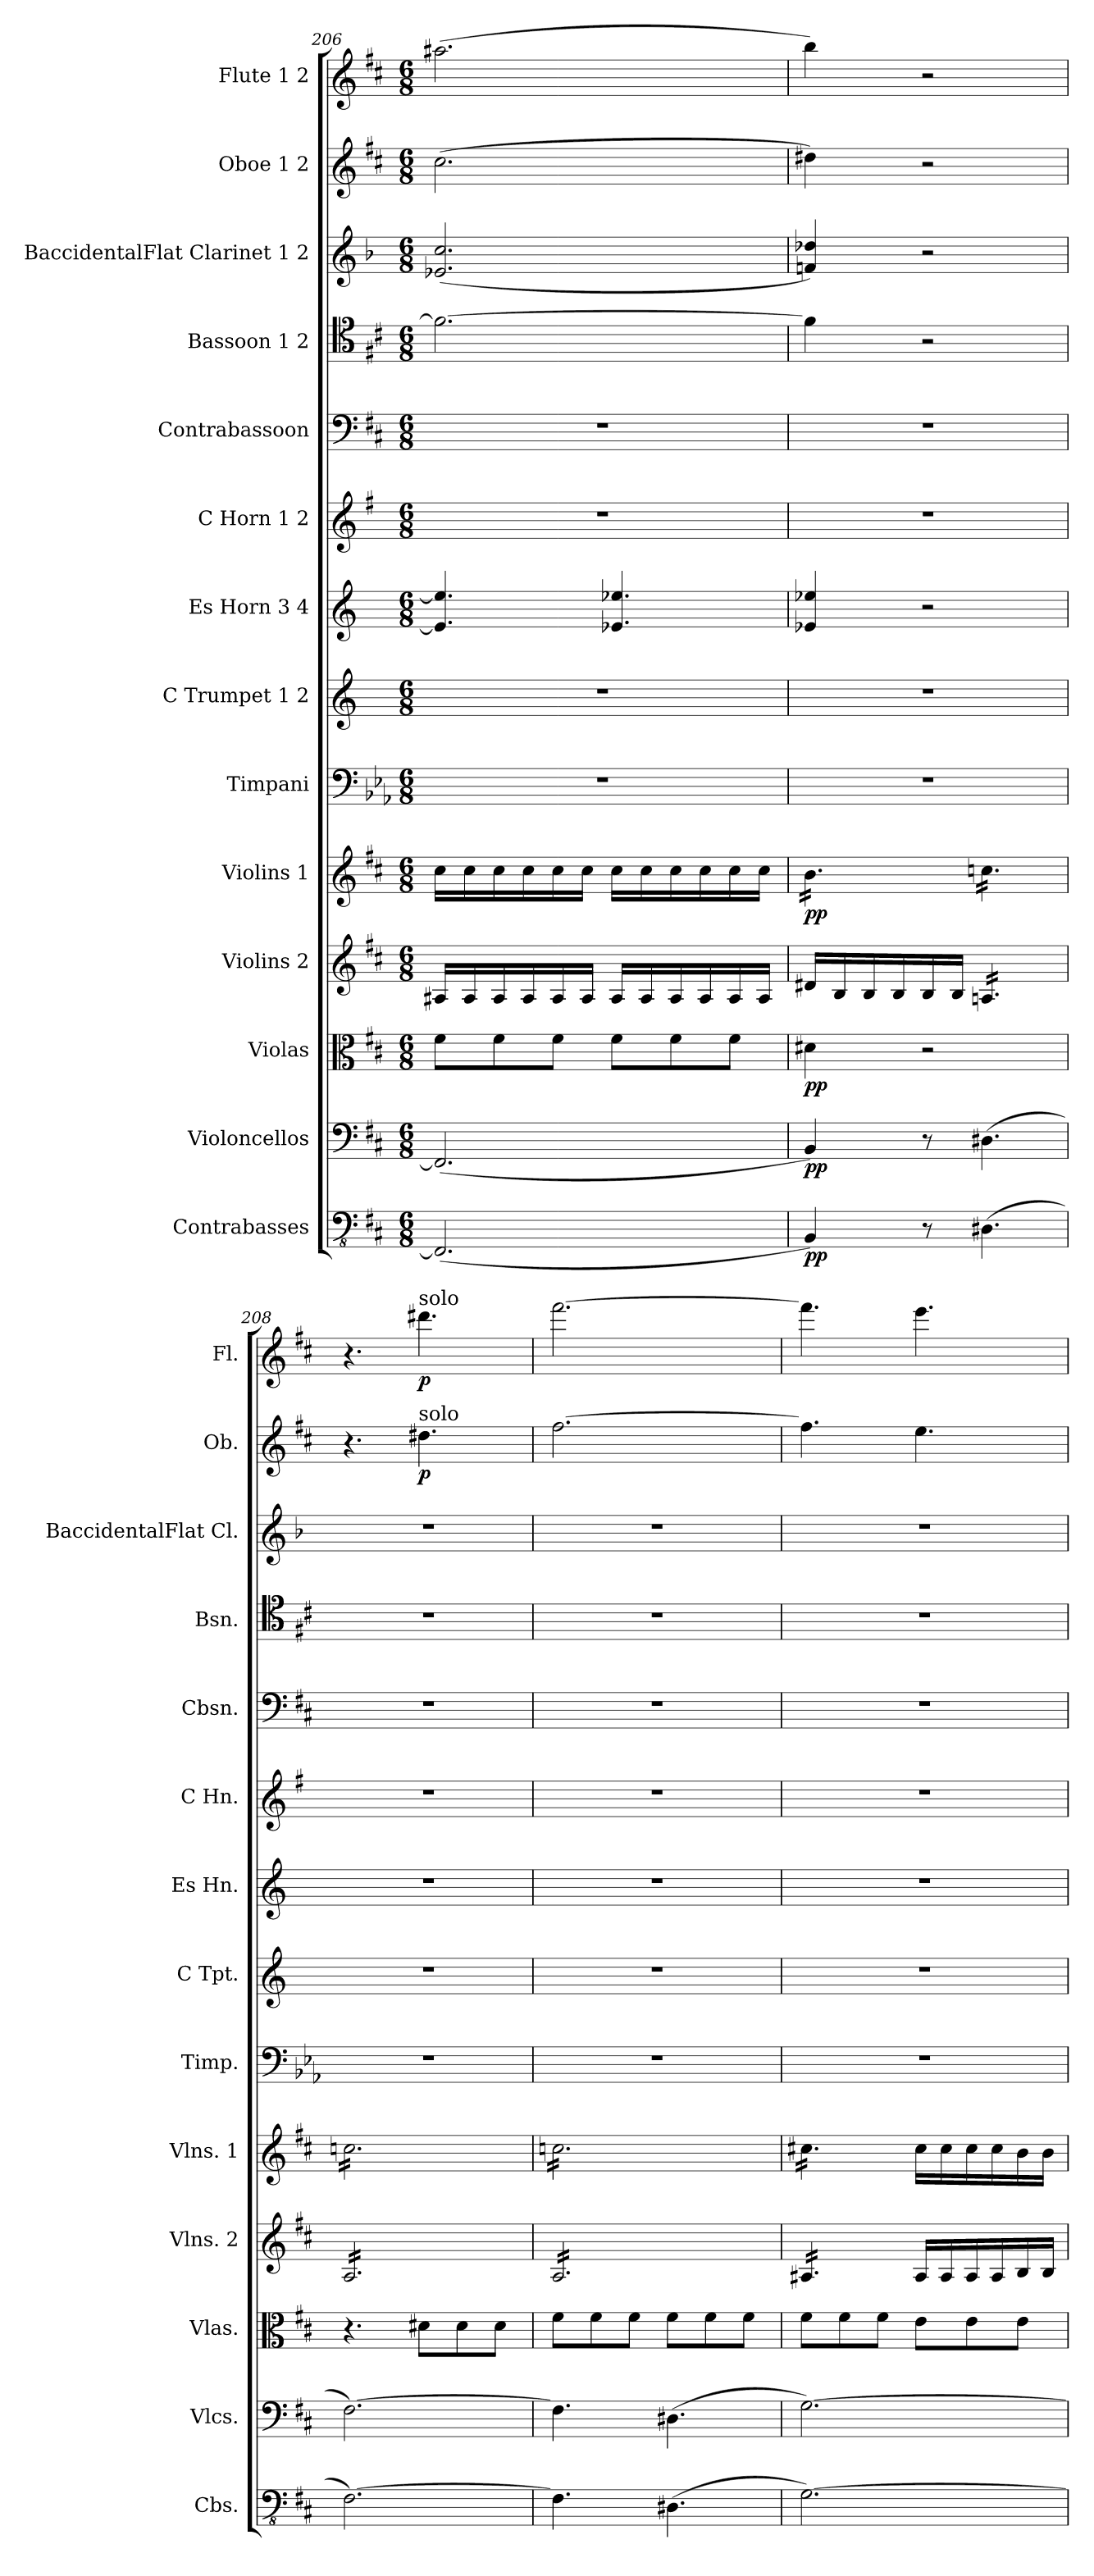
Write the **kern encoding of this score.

**kern	**dynam	**kern	**dynam	**kern	**dynam	**kern	**kern	**dynam	**kern	**kern	**kern	**kern	**kern	**kern	**kern	**kern	**dynam	**kern	**dynam
*part14	*part14	*part13	*part13	*part12	*part12	*part11	*part10	*part10	*part9	*part8	*part7	*part6	*part5	*part4	*part3	*part2	*part2	*part1	*part1
*staff14	*staff14	*staff13	*staff13	*staff12	*staff12	*staff11	*staff10	*staff10	*staff9	*staff8	*staff7	*staff6	*staff5	*staff4	*staff3	*staff2	*staff2	*staff1	*staff1
*I"Contrabasses	*	*I"Violoncellos	*	*I"Violas	*	*I"Violins 2	*I"Violins 1	*	*I"Timpani	*I"C Trumpet 1 2	*I"Es Horn 3 4	*I"C Horn 1 2	*I"Contrabassoon	*I"Bassoon 1 2	*I"BaccidentalFlat Clarinet 1 2	*I"Oboe 1 2	*	*I"Flute  1 2	*
*I'Cbs.	*	*I'Vlcs.	*	*I'Vlas.	*	*I'Vlns. 2	*I'Vlns. 1	*	*I'Timp.	*I'C Tpt.	*I'Es Hn.	*I'C Hn.	*I'Cbsn.	*I'Bsn.	*I'BaccidentalFlat Cl.	*I'Ob.	*	*I'Fl.	*
*clefFv4	*	*clefF4	*	*clefC3	*	*clefG2	*clefG2	*	*clefF4	*clefG2	*clefG2	*clefG2	*clefF4	*clefC4	*clefG2	*clefG2	*	*clefG2	*
*	*	*	*	*	*	*	*	*	*	*	*ITrd5c9	*ITrd4c7	*ITrd7c12	*	*ITrd1c2	*	*	*	*
*k[f#c#]	*	*k[f#c#]	*	*k[f#c#]	*	*k[f#c#]	*k[f#c#]	*	*k[b-e-a-]	*k[]	*k[b-e-a-]	*k[]	*k[f#c#]	*k[f#c#]	*k[b-e-a-]	*k[f#c#]	*	*k[f#c#]	*
*M6/8	*	*M6/8	*	*M6/8	*	*M6/8	*M6/8	*	*M6/8	*M6/8	*M6/8	*M6/8	*M6/8	*M6/8	*M6/8	*M6/8	*	*M6/8	*
=206	=206	=206	=206	=206	=206	=206	=206	=206	=206	=206	=206	=206	=206	=206	=206	=206	=206	=206	=206
(2.FFF#/]	.	(2.FF#/]	.	8f#\L	.	16A#X/LL	16cc#\LL	.	2.r	2.r	4.G-/] 4.g-/]	2.r	2.r	2.f#\_	(2.d-X/ 2.b-/	(2.cc#\	.	(2.aa#X\	.
.	.	.	.	.	.	16A#/	16cc#\	.	.	.	.	.	.	.	.	.	.	.	.
.	.	.	.	8f#\	.	16A#/	16cc#\	.	.	.	.	.	.	.	.	.	.	.	.
.	.	.	.	.	.	16A#/	16cc#\	.	.	.	.	.	.	.	.	.	.	.	.
.	.	.	.	8f#\J	.	16A#/	16cc#\	.	.	.	.	.	.	.	.	.	.	.	.
.	.	.	.	.	.	16A#/JJ	16cc#\JJ	.	.	.	.	.	.	.	.	.	.	.	.
.	.	.	.	8f#\L	.	16A#/LL	16cc#\LL	.	.	.	4.G-X/ 4.g-X/	.	.	.	.	.	.	.	.
.	.	.	.	.	.	16A#/	16cc#\	.	.	.	.	.	.	.	.	.	.	.	.
.	.	.	.	8f#\	.	16A#/	16cc#\	.	.	.	.	.	.	.	.	.	.	.	.
.	.	.	.	.	.	16A#/	16cc#\	.	.	.	.	.	.	.	.	.	.	.	.
.	.	.	.	8f#\J	.	16A#/	16cc#\	.	.	.	.	.	.	.	.	.	.	.	.
.	.	.	.	.	.	16A#/JJ	16cc#\JJ	.	.	.	.	.	.	.	.	.	.	.	.
!!LO:PB:g=z
=207	=207	=207	=207	=207	=207	=207	=207	=207	=207	=207	=207	=207	=207	=207	=207	=207	=207	=207	=207
!	!LO:DY:b	!	!LO:DY:b	!	!LO:DY:b	!	!	!LO:DY:b	!	!	!	!	!	!	!	!	!	!	!
*	*	*	*	*	*	*	*tremolo	*	*	*	*	*	*	*	*	*	*	*	*
4BBB/)	pp	4BB/)	pp	4d#X\	pp	16d#X/LL	16b\LL	pp	2.r	2.r	4G-X/ 4g-X/	2.r	2.r	4f#\]	4e-X/ 4cc-X/)	4dd#X\)	.	4bb\)	.
.	.	.	.	.	.	16B/	16b\	.	.	.	.	.	.	.	.	.	.	.	.
.	.	.	.	.	.	16B/	16b\	.	.	.	.	.	.	.	.	.	.	.	.
.	.	.	.	.	.	16B/	16b\	.	.	.	.	.	.	.	.	.	.	.	.
8r	.	8r	.	2r	.	16B/	16b\	.	.	.	2r	.	.	2r	2r	2r	.	2r	.
.	.	.	.	.	.	16B/JJ	16b\JJ	.	.	.	.	.	.	.	.	.	.	.	.
*	*	*	*	*	*	*tremolo	*	*	*	*	*	*	*	*	*	*	*	*	*
(4.DD#X\	.	(4.D#X\	.	.	.	16An/LL	16ccn\LL	.	.	.	.	.	.	.	.	.	.	.	.
.	.	.	.	.	.	16An/	16ccn\	.	.	.	.	.	.	.	.	.	.	.	.
.	.	.	.	.	.	16An/	16ccn\	.	.	.	.	.	.	.	.	.	.	.	.
.	.	.	.	.	.	16An/	16ccn\	.	.	.	.	.	.	.	.	.	.	.	.
.	.	.	.	.	.	16An/	16ccn\	.	.	.	.	.	.	.	.	.	.	.	.
.	.	.	.	.	.	16An/JJ	16ccn\JJ	.	.	.	.	.	.	.	.	.	.	.	.
=208	=208	=208	=208	=208	=208	=208	=208	=208	=208	=208	=208	=208	=208	=208	=208	=208	=208	=208	=208
[2.FF#\)	.	[2.F#\)	.	4.r	.	16A/LL	16ccn\LL	.	2.r	2.r	2.r	2.r	2.r	2.r	2.r	4.r	.	4.r	.
.	.	.	.	.	.	16A/	16ccn\	.	.	.	.	.	.	.	.	.	.	.	.
.	.	.	.	.	.	16A/	16ccn\	.	.	.	.	.	.	.	.	.	.	.	.
.	.	.	.	.	.	16A/	16ccn\	.	.	.	.	.	.	.	.	.	.	.	.
.	.	.	.	.	.	16A/	16ccn\	.	.	.	.	.	.	.	.	.	.	.	.
.	.	.	.	.	.	16A/	16ccn\	.	.	.	.	.	.	.	.	.	.	.	.
!	!	!	!	!	!	!	!	!	!	!	!	!	!	!	!	!	!	!LO:TX:a:t=solo	!
!	!	!	!	!	!	!	!	!	!	!	!	!	!	!	!	!LO:TX:a:t=solo	!	!	!
!	!	!	!	!	!	!	!	!	!	!	!	!	!	!	!	!	!LO:DY:b	!	!LO:DY:b
.	.	.	.	8d#X\L	.	16A/	16ccn\	.	.	.	.	.	.	.	.	4.dd#X\	p	4.ddd#X\	p
.	.	.	.	.	.	16A/	16ccn\	.	.	.	.	.	.	.	.	.	.	.	.
.	.	.	.	8d#\	.	16A/	16ccn\	.	.	.	.	.	.	.	.	.	.	.	.
.	.	.	.	.	.	16A/	16ccn\	.	.	.	.	.	.	.	.	.	.	.	.
.	.	.	.	8d#\J	.	16A/	16ccn\	.	.	.	.	.	.	.	.	.	.	.	.
.	.	.	.	.	.	16A/JJ	16ccn\JJ	.	.	.	.	.	.	.	.	.	.	.	.
=209	=209	=209	=209	=209	=209	=209	=209	=209	=209	=209	=209	=209	=209	=209	=209	=209	=209	=209	=209
4.FF#\]	.	4.F#\]	.	8f#\L	.	16A/LL	16ccn\LL	.	2.r	2.r	2.r	2.r	2.r	2.r	2.r	[2.ff#\	.	[2.fff#\	.
.	.	.	.	.	.	16A/	16ccn\	.	.	.	.	.	.	.	.	.	.	.	.
.	.	.	.	8f#\	.	16A/	16ccn\	.	.	.	.	.	.	.	.	.	.	.	.
.	.	.	.	.	.	16A/	16ccn\	.	.	.	.	.	.	.	.	.	.	.	.
.	.	.	.	8f#\J	.	16A/	16ccn\	.	.	.	.	.	.	.	.	.	.	.	.
.	.	.	.	.	.	16A/	16ccn\	.	.	.	.	.	.	.	.	.	.	.	.
(4.DD#X\	.	(4.D#X\	.	8f#\L	.	16A/	16ccn\	.	.	.	.	.	.	.	.	.	.	.	.
.	.	.	.	.	.	16A/	16ccn\	.	.	.	.	.	.	.	.	.	.	.	.
.	.	.	.	8f#\	.	16A/	16ccn\	.	.	.	.	.	.	.	.	.	.	.	.
.	.	.	.	.	.	16A/	16ccn\	.	.	.	.	.	.	.	.	.	.	.	.
.	.	.	.	8f#\J	.	16A/	16ccn\	.	.	.	.	.	.	.	.	.	.	.	.
.	.	.	.	.	.	16A/JJ	16ccn\JJ	.	.	.	.	.	.	.	.	.	.	.	.
=210	=210	=210	=210	=210	=210	=210	=210	=210	=210	=210	=210	=210	=210	=210	=210	=210	=210	=210	=210
[2.GG\)	.	[2.G\)	.	8f#\L	.	16A#X/LL	16cc#X\LL	.	2.r	2.r	2.r	2.r	2.r	2.r	2.r	4.ff#\]	.	4.fff#\]	.
.	.	.	.	.	.	16A#X/	16cc#X\	.	.	.	.	.	.	.	.	.	.	.	.
.	.	.	.	8f#\	.	16A#X/	16cc#X\	.	.	.	.	.	.	.	.	.	.	.	.
.	.	.	.	.	.	16A#X/	16cc#X\	.	.	.	.	.	.	.	.	.	.	.	.
.	.	.	.	8f#\J	.	16A#X/	16cc#X\	.	.	.	.	.	.	.	.	.	.	.	.
.	.	.	.	.	.	16A#X/JJ	16cc#X\JJ	.	.	.	.	.	.	.	.	.	.	.	.
*	*	*	*	*	*	*	*Xtremolo	*	*	*	*	*	*	*	*	*	*	*	*
*	*	*	*	*	*	*Xtremolo	*	*	*	*	*	*	*	*	*	*	*	*	*
.	.	.	.	8e\L	.	16A#/LL	16cc#\LL	.	.	.	.	.	.	.	.	4.ee\	.	4.eee\	.
.	.	.	.	.	.	16A#/	16cc#\	.	.	.	.	.	.	.	.	.	.	.	.
.	.	.	.	8e\	.	16A#/	16cc#\	.	.	.	.	.	.	.	.	.	.	.	.
.	.	.	.	.	.	16A#/	16cc#\	.	.	.	.	.	.	.	.	.	.	.	.
.	.	.	.	8e\J	.	16B/	16b\	.	.	.	.	.	.	.	.	.	.	.	.
.	.	.	.	.	.	16B/JJ	16b\JJ	.	.	.	.	.	.	.	.	.	.	.	.
=	=	=	=	=	=	=	=	=	=	=	=	=	=	=	=	=	=	=	=
*-	*-	*-	*-	*-	*-	*-	*-	*-	*-	*-	*-	*-	*-	*-	*-	*-	*-	*-	*-
